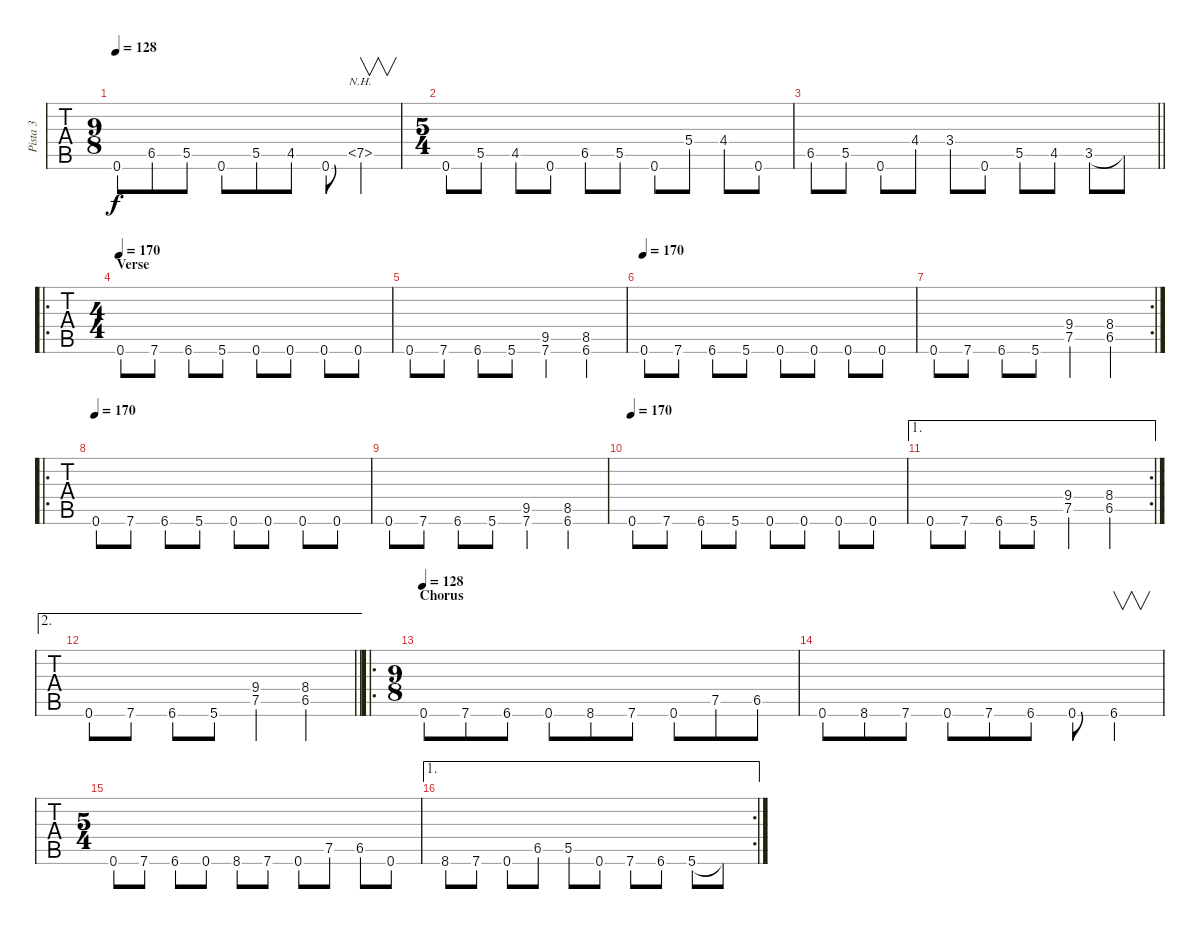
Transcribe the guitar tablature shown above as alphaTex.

\track ("Pista 3" "Pista 3") {instrument overdrivenguitar}
\staff {tabs}
\tuning (E4 B3 G3 D3 A2 E2) {hide}
\ts (9 8)
\tempo 128
\clef g2
\ks c
0.6.8{dy f} 6.5.8 5.5.8 0.6.8 5.5.8 4.5.8 0.6.8 7.5{nh}.4{v} |
\ts (5 4)
0.6.8 5.5.8 4.5.8 0.6.8 6.5.8 5.5.8 0.6.8 5.4.8 4.4.8 0.6.8 |
\barLineRight lightlight
6.5.8 5.5.8 0.6.8 4.4.8 3.4.8 0.6.8 5.5.8 4.5.8 3.5.8 3.5{t}.8 |
\ro
\ts (4 4)
\section ("" "Verse")
\tempo 170
0.6.8 7.6.8 6.6.8 5.6.8 0.6.8 0.6.8 0.6.8 0.6.8 |
0.6.8 7.6.8 6.6.8 5.6.8 (9.5 7.6).4 (8.5 6.6).4 |
\tempo 170
0.6.8 7.6.8 6.6.8 5.6.8 0.6.8 0.6.8 0.6.8 0.6.8 |
\rc 2
0.6.8 7.6.8 6.6.8 5.6.8 (9.4 7.5).4 (8.4 6.5).4 |
\ro
\tempo 170
0.6.8 7.6.8 6.6.8 5.6.8 0.6.8 0.6.8 0.6.8 0.6.8 |
0.6.8 7.6.8 6.6.8 5.6.8 (9.5 7.6).4 (8.5 6.6).4 |
\tempo 170
0.6.8 7.6.8 6.6.8 5.6.8 0.6.8 0.6.8 0.6.8 0.6.8 |
\ae 1
\rc 2
0.6.8 7.6.8 6.6.8 5.6.8 (9.4 7.5).4 (8.4 6.5).4 |
\ae 2
\barLineRight lightlight
0.6.8 7.6.8 6.6.8 5.6.8 (9.4 7.5).4 (8.4 6.5).4 |
\ro
\ts (9 8)
\section ("" "Chorus")
\tempo 128
0.6.8 7.6.8 6.6.8 0.6.8 8.6.8 7.6.8 0.6.8 7.5.8 6.5.8 |
0.6.8 8.6.8 7.6.8 0.6.8 7.6.8 6.6.8 0.6.8 6.6.4{v} |
\ts (5 4)
0.6.8 7.6.8 6.6.8 0.6.8 8.6.8 7.6.8 0.6.8 7.5.8 6.5.8 0.6.8 |
\ae 1
\rc 2
8.6.8 7.6.8 0.6.8 6.5.8 5.5.8 0.6.8 7.6.8 6.6.8 5.6.8 5.6{t}.8
